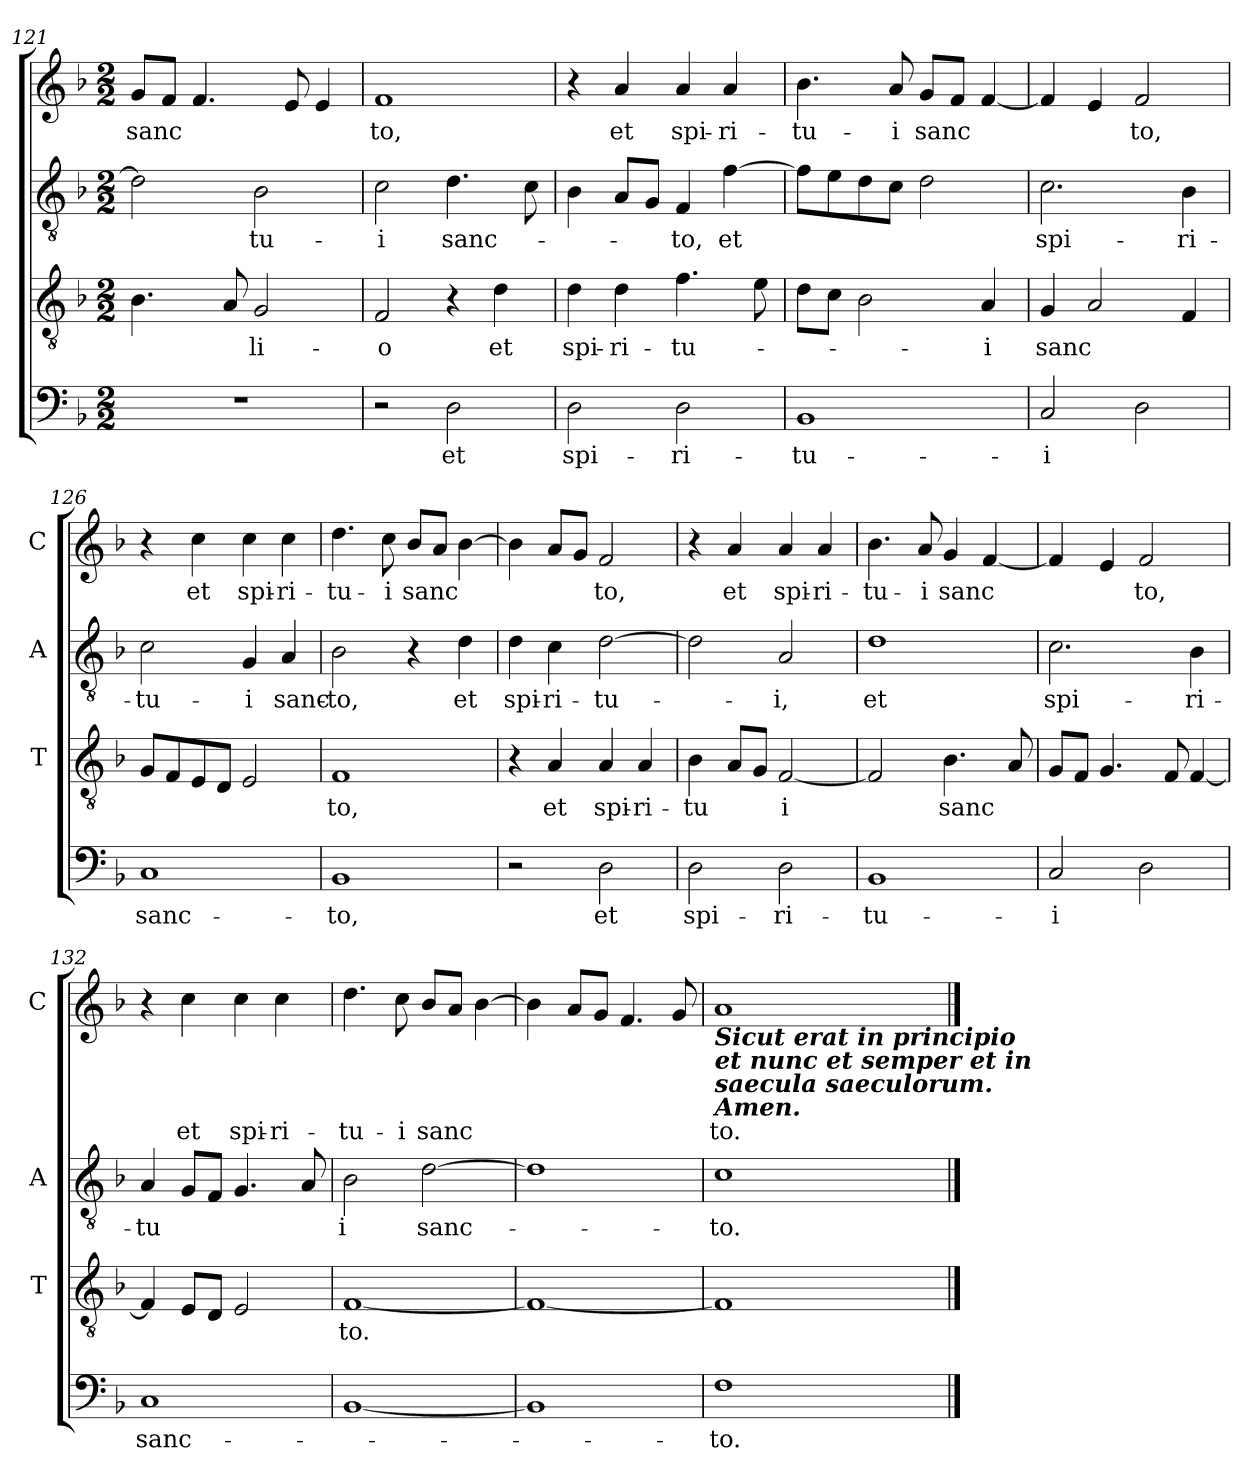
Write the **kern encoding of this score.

**kern	**text	**kern	**text	**kern	**text	**kern	**text
*part4	*part4	*part3	*part3	*part2	*part2	*part1	*part1
*staff4	*staff4	*staff3	*staff3	*staff2	*staff2	*staff1	*staff1
*	*	*I'T	*	*I'A	*	*I'C	*
*clefF4	*	*clefGv2	*	*clefGv2	*	*clefG2	*
*k[b-]	*	*k[b-]	*	*k[b-]	*	*k[b-]	*
*F:	*	*F:	*	*F:	*	*F:	*
*M2/2	*	*M2/2	*	*M2/2	*	*M2/2	*
=121	=121	=121	=121	=121	=121	=121	=121
!	!	!	!	!	!	!	!LO:LY:b
1r	.	4.B-\	.	2d\]	.	8g/L	sanc
.	.	.	.	.	.	8f/J	.
.	.	.	.	.	.	4.f/	.
.	.	8A/	.	.	.	.	.
!	!	!	!LO:LY:b	!	!LO:LY:b	!	!
.	.	2G/	-li-	2B-\	-tu-	.	.
.	.	.	.	.	.	8e/	.
.	.	.	.	.	.	4e/	.
=122	=122	=122	=122	=122	=122	=122	=122
!	!	!	!LO:LY:b	!	!LO:LY:b	!	!LO:LY:b
2r	.	2F/	-o	2c\	-i	1f	to,
!	!LO:LY:b	!	!	!	!LO:LY:b	!	!
2D\	et	4r	.	4.d\	sanc-	.	.
!	!	!	!LO:LY:b	!	!	!	!
.	.	4d\	et	.	.	.	.
.	.	.	.	8c\	.	.	.
!!LO:LB:g=z
=123	=123	=123	=123	=123	=123	=123	=123
!	!LO:LY:b	!	!LO:LY:b	!	!	!	!
2D\	spi-	4d\	spi-	4B-\	.	4r	.
!	!	!	!LO:LY:b	!	!	!	!LO:LY:b
.	.	4d\	-ri-	8A/L	.	4a/	et
.	.	.	.	8G/J	.	.	.
!	!LO:LY:b	!	!LO:LY:b	!	!LO:LY:b	!	!LO:LY:b
2D\	-ri-	4.f\	-tu-	4F/	-to,	4a/	spi-
!	!	!	!	!	!LO:LY:b	!	!LO:LY:b
.	.	.	.	[4f\	et	4a/	-ri-
.	.	8e\	.	.	.	.	.
=124	=124	=124	=124	=124	=124	=124	=124
!	!LO:LY:b	!	!	!	!	!	!LO:LY:b
1BB-	-tu-	8d\L	.	8f\L]	.	4.b-\	-tu-
.	.	8c\J	.	8e\	.	.	.
.	.	2B-\	.	8d\	.	.	.
!	!	!	!	!	!	!	!LO:LY:b
.	.	.	.	8c\J	.	8a/	-i
!	!	!	!	!	!	!	!LO:LY:b
.	.	.	.	2d\	.	8g/L	sanc
.	.	.	.	.	.	8f/J	.
!	!	!	!LO:LY:b	!	!	!	!
.	.	4A/	-i	.	.	[4f/	.
=125	=125	=125	=125	=125	=125	=125	=125
!	!LO:LY:b	!	!LO:LY:b	!	!LO:LY:b	!	!
2C/	-i	4G/	sanc	2.c\	spi-	4f/]	.
.	.	2A/	.	.	.	4e/	.
!	!	!	!	!	!	!	!LO:LY:b
2D\	.	.	.	.	.	2f/	to,
!	!	!	!	!	!LO:LY:b	!	!
.	.	4F/	.	4B-\	-ri-	.	.
=126	=126	=126	=126	=126	=126	=126	=126
!	!LO:LY:b	!	!	!	!LO:LY:b	!	!
1C	sanc-	8G/L	.	2c\	-tu-	4r	.
.	.	8F/	.	.	.	.	.
!	!	!	!	!	!	!	!LO:LY:b
.	.	8E/	.	.	.	4cc\	et
.	.	8D/J	.	.	.	.	.
!	!	!	!	!	!LO:LY:b	!	!LO:LY:b
.	.	2E/	.	4G/	-i	4cc\	spi-
!	!	!	!	!	!LO:LY:b	!	!LO:LY:b
.	.	.	.	4A/	sanc-	4cc\	-ri-
=127	=127	=127	=127	=127	=127	=127	=127
!	!LO:LY:b	!	!LO:LY:b	!	!LO:LY:b	!	!LO:LY:b
1BB-	-to,	1F	to,	2B-\	-to,	4.dd\	-tu-
!	!	!	!	!	!	!	!LO:LY:b
.	.	.	.	.	.	8cc\	-i
!	!	!	!	!	!	!	!LO:LY:b
.	.	.	.	4r	.	8b-/L	sanc
.	.	.	.	.	.	8a/J	.
!	!	!	!	!	!LO:LY:b	!	!
.	.	.	.	4d\	et	[4b-\	.
!!LO:PB:g=z
=128	=128	=128	=128	=128	=128	=128	=128
!	!	!	!	!	!LO:LY:b	!	!
2r	.	4r	.	4d\	spi-	4b-\]	.
!	!	!	!LO:LY:b	!	!LO:LY:b	!	!
.	.	4A/	et	4c\	-ri-	8a/L	.
.	.	.	.	.	.	8g/J	.
!	!LO:LY:b	!	!LO:LY:b	!	!LO:LY:b	!	!LO:LY:b
2D\	et	4A/	spi-	[2d\	-tu-	2f/	to,
!	!	!	!LO:LY:b	!	!	!	!
.	.	4A/	-ri-	.	.	.	.
=129	=129	=129	=129	=129	=129	=129	=129
!	!LO:LY:b	!	!LO:LY:b	!	!	!	!
2D\	spi-	4B-\	-tu	2d\]	.	4r	.
!	!	!	!	!	!	!	!LO:LY:b
.	.	8A/L	.	.	.	4a/	et
.	.	8G/J	.	.	.	.	.
!	!LO:LY:b	!	!LO:LY:b	!	!LO:LY:b	!	!LO:LY:b
2D\	-ri-	[2F/	i	2A/	-i,	4a/	spi-
!	!	!	!	!	!	!	!LO:LY:b
.	.	.	.	.	.	4a/	-ri-
=130	=130	=130	=130	=130	=130	=130	=130
!	!LO:LY:b	!	!	!	!LO:LY:b	!	!LO:LY:b
1BB-	-tu-	2F/]	.	1d	et	4.b-\	-tu-
!	!	!	!	!	!	!	!LO:LY:b
.	.	.	.	.	.	8a/	-i
!	!	!	!LO:LY:b	!	!	!	!LO:LY:b
.	.	4.B-\	sanc	.	.	4g/	sanc
.	.	.	.	.	.	[4f/	.
.	.	8A/	.	.	.	.	.
=131	=131	=131	=131	=131	=131	=131	=131
!	!LO:LY:b	!	!	!	!LO:LY:b	!	!
2C/	-i	8G/L	.	2.c\	spi-	4f/]	.
.	.	8F/J	.	.	.	.	.
.	.	4.G/	.	.	.	4e/	.
!	!	!	!	!	!	!	!LO:LY:b
2D\	.	.	.	.	.	2f/	to,
.	.	8F/	.	.	.	.	.
!	!	!	!	!	!LO:LY:b	!	!
.	.	[4F/	.	4B-\	-ri-	.	.
=132	=132	=132	=132	=132	=132	=132	=132
!	!LO:LY:b	!	!	!	!LO:LY:b	!	!
1C	sanc-	4F/]	.	4A/	-tu	4r	.
!	!	!	!	!	!	!	!LO:LY:b
.	.	8E/L	.	8G/L	.	4cc\	et
.	.	8D/J	.	8F/J	.	.	.
!	!	!	!	!	!	!	!LO:LY:b
.	.	2E/	.	4.G/	.	4cc\	spi-
!	!	!	!	!	!	!	!LO:LY:b
.	.	.	.	.	.	4cc\	-ri-
.	.	.	.	8A/	.	.	.
!!LO:LB:g=z
=133	=133	=133	=133	=133	=133	=133	=133
!	!	!	!LO:LY:b	!	!LO:LY:b	!	!LO:LY:b
[1BB-	.	[1F	­to.	2B-\	­i	4.dd\	-­tu-
!	!	!	!	!	!	!	!LO:LY:b
.	.	.	.	.	.	8cc\	-i
!	!	!	!	!	!LO:LY:b	!	!LO:LY:b
.	.	.	.	[2d\	sanc-	8b-/L	sanc
.	.	.	.	.	.	8a/J	.
.	.	.	.	.	.	[4b-\	.
=134	=134	=134	=134	=134	=134	=134	=134
1BB-]	.	1F_	.	1d]	.	4b-\]	.
.	.	.	.	.	.	8a/L	.
.	.	.	.	.	.	8g/J	.
.	.	.	.	.	.	4.f/	.
.	.	.	.	.	.	8g/	.
=135	=135	=135	=135	=135	=135	=135	=135
!	!	!	!	!	!	!LO:TX:b:Bi:t=Sicut erat in principio\net nunc et semper et in\nsaecula saeculorum.\nAmen.	!
!	!LO:LY:b	!	!	!	!LO:LY:b	!	!LO:LY:b
1F	-to.	1F]	.	1c	-to.	1a	to.
==	==	==	==	==	==	==	==
*-	*-	*-	*-	*-	*-	*-	*-
